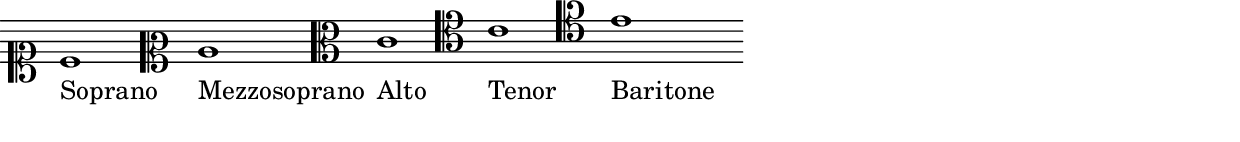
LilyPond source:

%% Generated by lilypond-book.py
%% Options: [exampleindent=10.16\mm,fragment,indent=0\mm,line-width=13.0\cm,notime,quote,relative=1]
\include "lilypond-book-preamble.ly"


% ****************************************************************
% Start cut-&-pastable-section
% ****************************************************************



\paper {
  indent = 0\mm
  line-width = 13.0\cm
  % offset the left padding, also add 1mm as lilypond creates cropped
  % images with a little space on the right
  line-width = #(- line-width (* mm  3.000000) (* mm 1))
  line-width = 13.0\cm - 2.0 * 10.16\mm
  % offset the left padding, also add 1mm as lilypond creates cropped
  % images with a little space on the right
  line-width = #(- line-width (* mm  3.000000) (* mm 1))
}

\layout {
  
 \context {
   \Score
   timing = ##f
 }
 \context {
   \Staff
   \remove "Time_signature_engraver"
 }
}



\relative c'
{


% ****************************************************************
% ly snippet contents follows:
% ****************************************************************
\sourcefileline 1482
\new Staff {
  \override Staff.Clef #'full-size-change = ##t
  \clef soprano c1
  \clef mezzosoprano c1
  \clef alto c1
  \clef tenor c1
  \clef baritone c1
}
\addlyrics {
  \override Lyrics . LyricText #'self-alignment-X = #LEFT
  "Soprano     " "Mezzosoprano " "Alto        " "Tenor       " "Baritone    "
}



% ****************************************************************
% end ly snippet
% ****************************************************************
}
